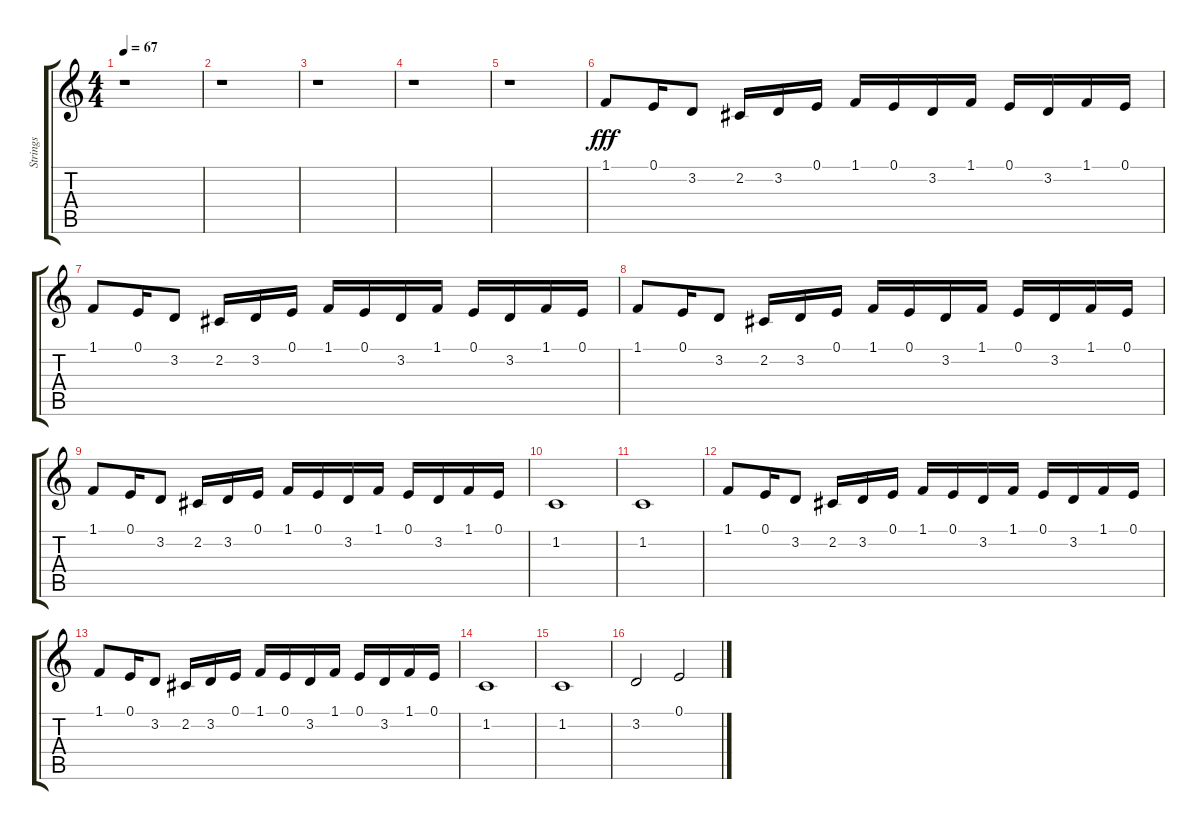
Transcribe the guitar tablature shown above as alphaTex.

\track ("Strings" "Strings") {instrument stringensemble1}
\staff {score tabs}
\tuning (E4 B3 G3 D3 A2 E2) {hide}
\ts (4 4)
\tempo 67
\clef g2
\ks c
r.1{dy f} |
r.1 |
r.1 |
r.1 |
r.1 |
1.1.8{dy fff} 0.1.16 3.2.8 2.2.16 3.2.16 0.1.16 1.1.16 0.1.16 3.2.16 1.1.16 0.1.16 3.2.16 1.1.16 0.1.16 |
1.1.8 0.1.16 3.2.8 2.2.16 3.2.16 0.1.16 1.1.16 0.1.16 3.2.16 1.1.16 0.1.16 3.2.16 1.1.16 0.1.16 |
1.1.8 0.1.16 3.2.8 2.2.16 3.2.16 0.1.16 1.1.16 0.1.16 3.2.16 1.1.16 0.1.16 3.2.16 1.1.16 0.1.16 |
1.1.8 0.1.16 3.2.8 2.2.16 3.2.16 0.1.16 1.1.16 0.1.16 3.2.16 1.1.16 0.1.16 3.2.16 1.1.16 0.1.16 |
1.2.1 |
1.2.1 |
1.1.8 0.1.16 3.2.8 2.2.16 3.2.16 0.1.16 1.1.16 0.1.16 3.2.16 1.1.16 0.1.16 3.2.16 1.1.16 0.1.16 |
1.1.8 0.1.16 3.2.8 2.2.16 3.2.16 0.1.16 1.1.16 0.1.16 3.2.16 1.1.16 0.1.16 3.2.16 1.1.16 0.1.16 |
1.2.1 |
1.2.1 |
3.2.2 0.1.2
